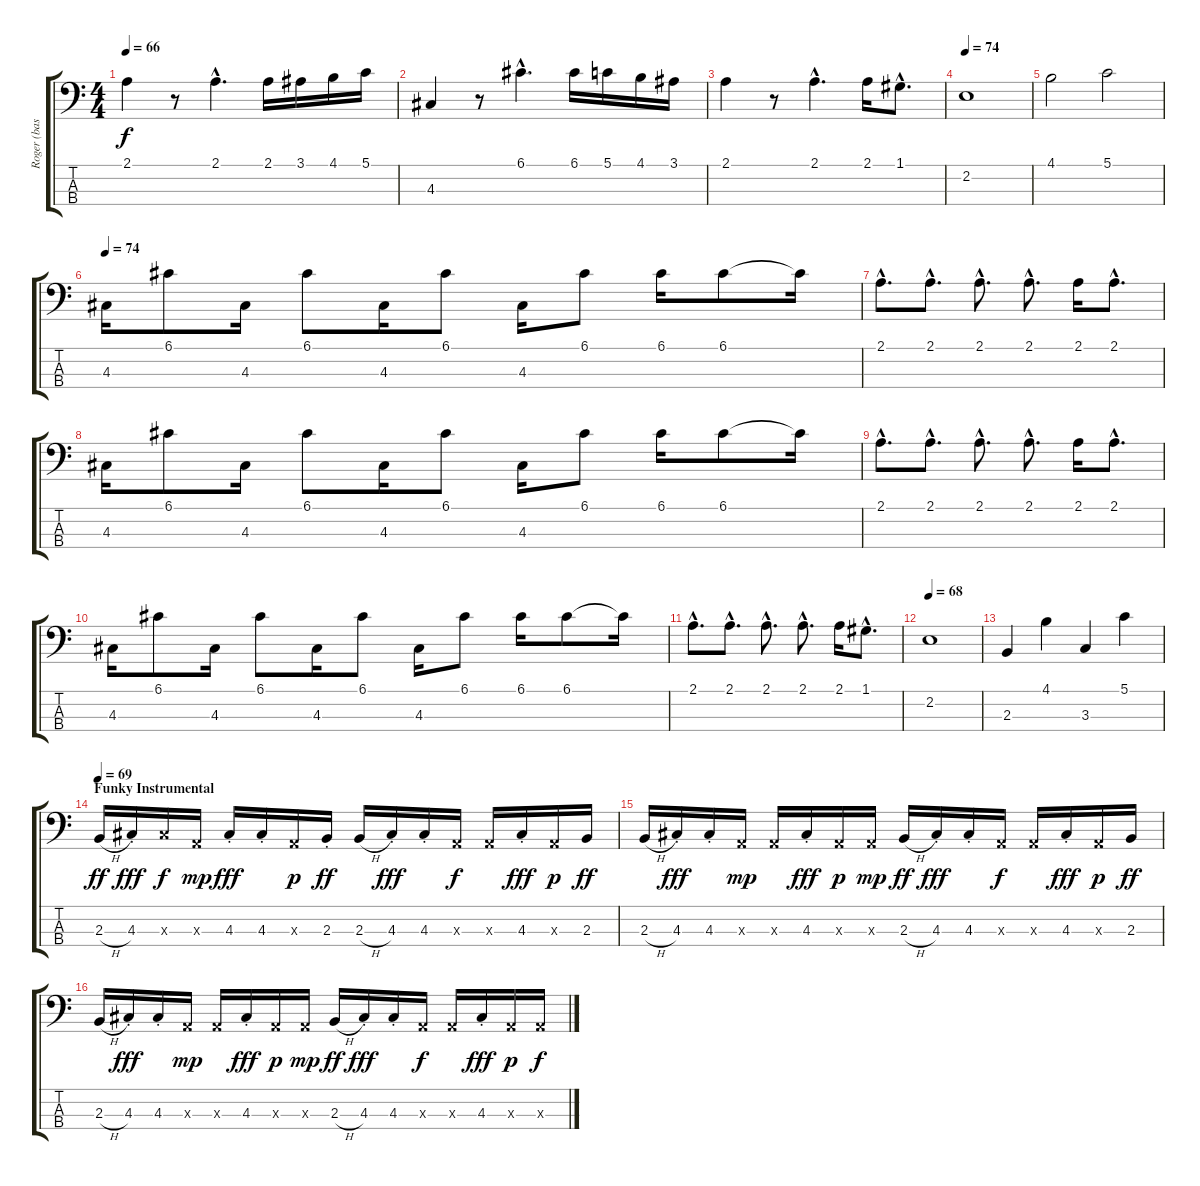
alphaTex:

\track ("Roger (bass pick)" "Roger (bas") {instrument electricbasspick}
\staff {score tabs}
\tuning (G2 D2 A1 E1) {hide}
\ts (4 4)
\tempo 66
\clef f4
\ks c
2.1.4{dy f} r.8 2.1{hac}.4{d} 2.1.16 3.1.16 4.1.16 5.1.16 |
4.3.4 r.8 6.1{hac}.4{d} 6.1.16 5.1.16 4.1.16 3.1.16 |
2.1.4 r.8 2.1{hac}.4{d} 2.1.16 1.1{hac}.8{d} |
\tempo 74
2.2.1 |
4.1.2 5.1.2 |
\tempo 74
4.3.16 6.1.8 4.3.16 6.1.8 4.3.16 6.1.8 4.3.16 6.1.8 6.1.16 6.1.8 6.1{t}.16 |
2.1{hac}.8{d} 2.1{hac}.8{d} 2.1{hac}.8{d} 2.1{hac}.8{d} 2.1.16 2.1{hac}.8{d} |
4.3.16 6.1.8 4.3.16 6.1.8 4.3.16 6.1.8 4.3.16 6.1.8 6.1.16 6.1.8 6.1{t}.16 |
2.1{hac}.8{d} 2.1{hac}.8{d} 2.1{hac}.8{d} 2.1{hac}.8{d} 2.1.16 2.1{hac}.8{d} |
4.3.16 6.1.8 4.3.16 6.1.8 4.3.16 6.1.8 4.3.16 6.1.8 6.1.16 6.1.8 6.1{t}.16 |
2.1{hac}.8{d} 2.1{hac}.8{d} 2.1{hac}.8{d} 2.1{hac}.8{d} 2.1.16 1.1{hac}.8{d} |
\tempo 68
2.2.1 |
2.3.4 4.1.4 3.3.4 5.1.4 |
\section ("" "Funky Instrumental")
\tempo 69
2.3{h}.16{dy ff} 4.3{st}.16{dy fff} 4.3{x}.16{dy f} 0.3{x}.16{dy mp} 4.3{st}.16{dy fff} 4.3{st}.16 0.3{x}.16{dy p} 2.3{st}.16{dy ff} 2.3{h}.16 4.3{st}.16{dy fff} 4.3{st}.16 0.3{x}.16{dy f} 0.3{x}.16 4.3{st}.16{dy fff} 0.3{x}.16{dy p} 2.3.16{dy ff} |
2.3{h}.16 4.3{st}.16{dy fff} 4.3{st}.16 0.3{x}.16{dy mp} 0.3{x}.16 4.3{st}.16{dy fff} 0.3{x}.16{dy p} 0.3{x}.16{dy mp} 2.3{h}.16{dy ff} 4.3{st}.16{dy fff} 4.3{st}.16 0.3{x}.16{dy f} 0.3{x}.16 4.3{st}.16{dy fff} 0.3{x}.16{dy p} 2.3.16{dy ff} |
2.3{h}.16 4.3{st}.16{dy fff} 4.3{st}.16 0.3{x}.16{dy mp} 0.3{x}.16 4.3{st}.16{dy fff} 0.3{x}.16{dy p} 0.3{x}.16{dy mp} 2.3{h}.16{dy ff} 4.3{st}.16{dy fff} 4.3{st}.16 0.3{x}.16{dy f} 0.3{x}.16 4.3{st}.16{dy fff} 0.3{x}.16{dy p} 0.3{x}.16{dy f}
